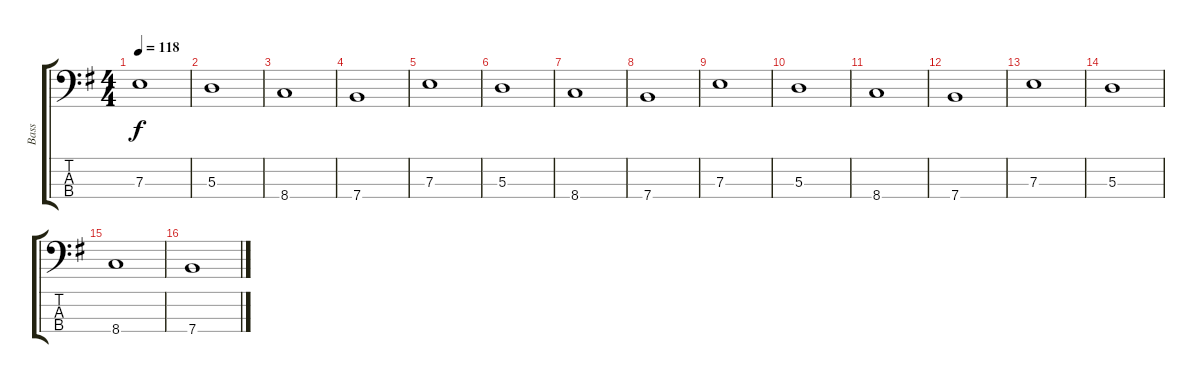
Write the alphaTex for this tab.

\track ("Bass" "Bass") {instrument electricbassfinger}
\staff {score tabs}
\tuning (G2 D2 A1 E1) {hide}
\ts (4 4)
\tempo 118
\clef f4
\ks eminor
7.3.1{dy f} |
5.3.1 |
8.4.1 |
7.4.1 |
7.3.1 |
5.3.1 |
8.4.1 |
7.4.1 |
7.3.1 |
5.3.1 |
8.4.1 |
7.4.1 |
7.3.1 |
5.3.1 |
8.4.1 |
7.4.1
